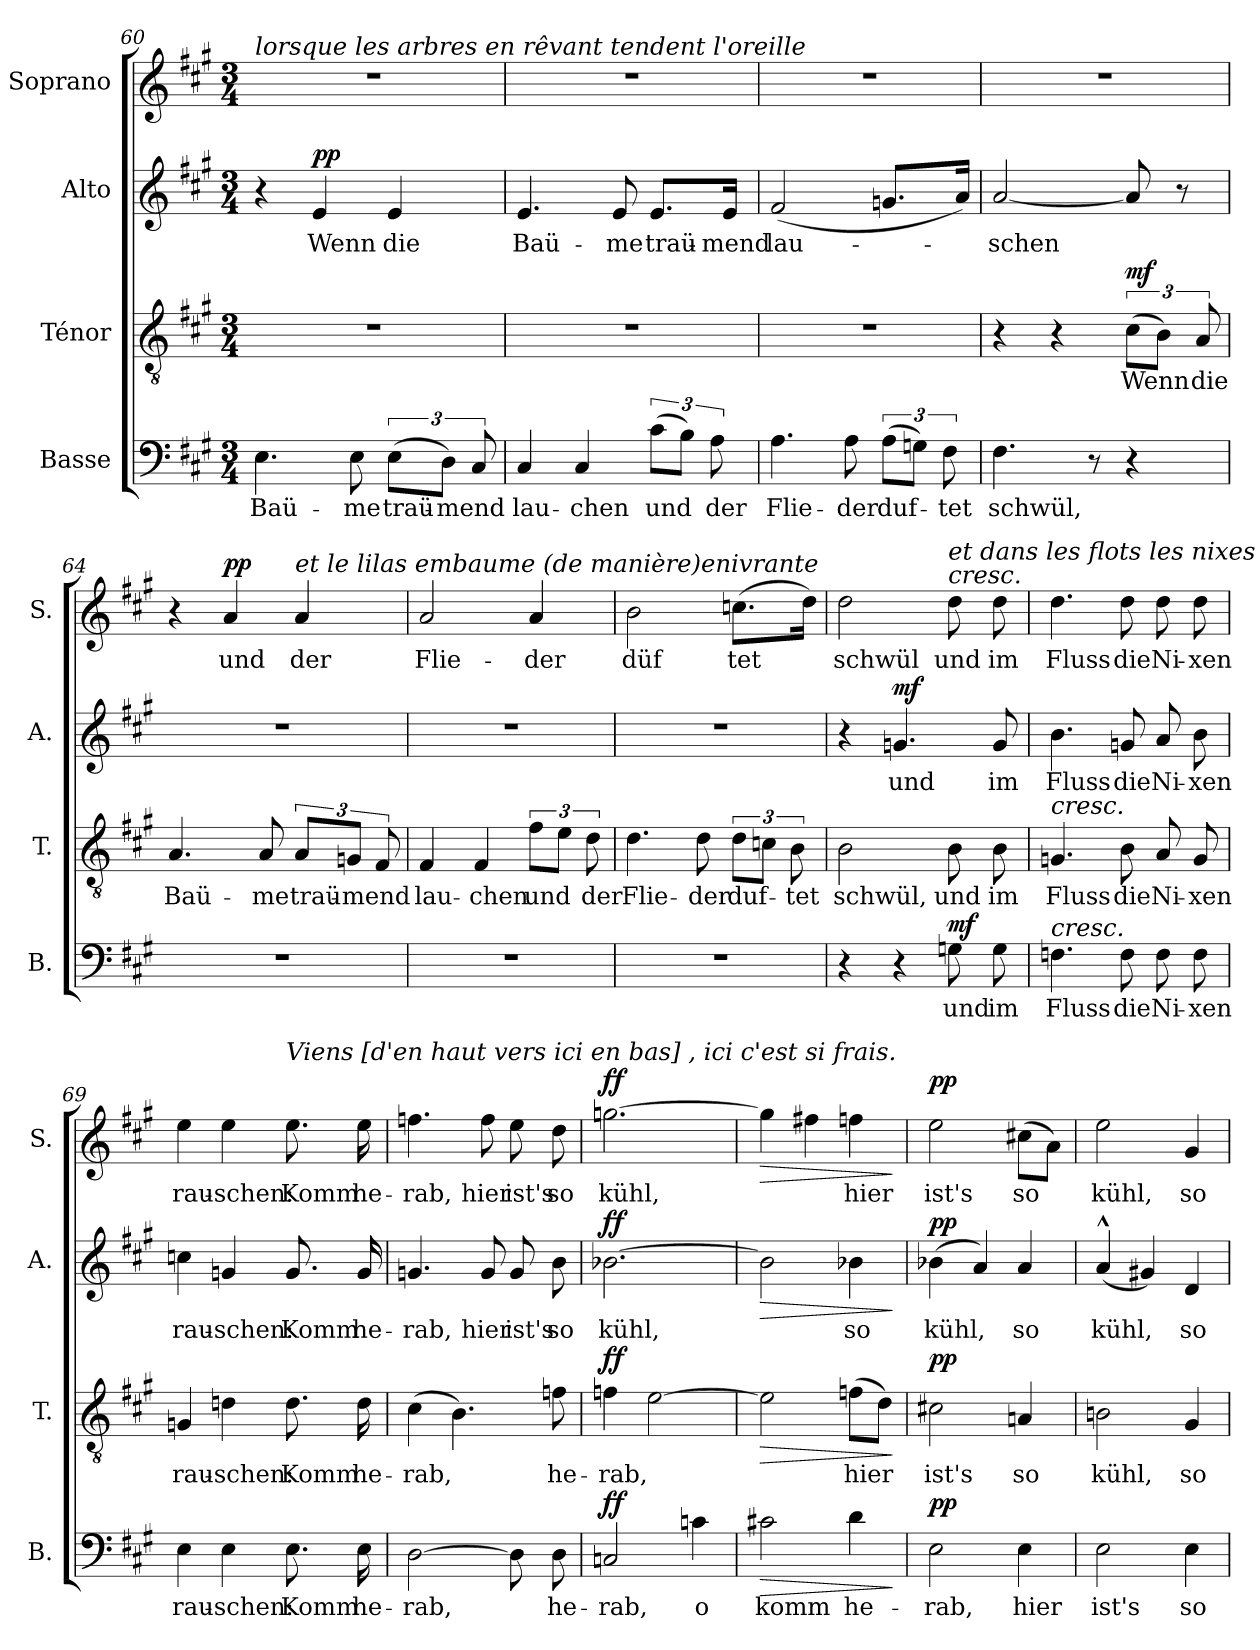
**kern	**text	**dynam	**kern	**text	**dynam	**kern	**text	**dynam	**kern	**text	**dynam
*part4	*part4	*part4	*part3	*part3	*part3	*part2	*part2	*part2	*part1	*part1	*part1
*staff4	*staff4	*staff4	*staff3	*staff3	*staff3	*staff2	*staff2	*staff2	*staff1	*staff1	*staff1
*I"Basse	*	*	*I"Ténor	*	*	*I"Alto	*	*	*I"Soprano	*	*
*I'B.	*	*	*I'T.	*	*	*I'A.	*	*	*I'S.	*	*
!!LO:LB:g=z
*clefF4	*	*	*clefGv2	*	*	*clefG2	*	*	*clefG2	*	*
*k[f#c#g#]	*	*	*k[f#c#g#]	*	*	*k[f#c#g#]	*	*	*k[f#c#g#]	*	*
*M3/4	*	*	*M3/4	*	*	*M3/4	*	*	*M3/4	*	*
=60	=60	=60	=60	=60	=60	=60	=60	=60	=60	=60	=60
!	!	!	!	!	!	!	!	!	!LO:TX:a:i:t=lorsque les arbres en rêvant tendent l'oreille	!	!
!	!LO:LY:b	!	!	!	!	!	!	!	!	!	!
4.E\	Baü-	.	2.r	.	.	4r	.	.	2.r	.	.
!	!	!	!	!	!	!	!LO:LY:b	!LO:DY:a	!	!	!
.	.	.	.	.	.	4e/	Wenn	pp	.	.	.
!	!LO:LY:b	!	!	!	!	!	!	!	!	!	!
8E\	-me	.	.	.	.	.	.	.	.	.	.
!	!LO:LY:b	!	!	!	!	!	!LO:LY:b	!	!	!	!
(>12E\L	traü-	.	.	.	.	4e/	die	.	.	.	.
!	!LO:LY:b	!	!	!	!	!	!	!	!	!	!
12D\J)	-mend	.	.	.	.	.	.	.	.	.	.
12C#/	.	.	.	.	.	.	.	.	.	.	.
=61	=61	=61	=61	=61	=61	=61	=61	=61	=61	=61	=61
!	!LO:LY:b	!	!	!	!	!	!LO:LY:b	!	!	!	!
4C#/	lau-	.	2.r	.	.	4.e/	Baü-	.	2.r	.	.
!	!LO:LY:b	!	!	!	!	!	!	!	!	!	!
4C#/	-chen	.	.	.	.	.	.	.	.	.	.
!	!	!	!	!	!	!	!LO:LY:b	!	!	!	!
.	.	.	.	.	.	8e/	-me	.	.	.	.
!	!LO:LY:b	!	!	!	!	!	!LO:LY:b	!	!	!	!
(>12c#\L	und	.	.	.	.	8.e/L	traü-	.	.	.	.
12B\J)	.	.	.	.	.	.	.	.	.	.	.
!	!LO:LY:b	!	!	!	!	!	!	!	!	!	!
12A\	der	.	.	.	.	.	.	.	.	.	.
!	!	!	!	!	!	!	!LO:LY:b	!	!	!	!
.	.	.	.	.	.	16e/Jk	-mend	.	.	.	.
=62	=62	=62	=62	=62	=62	=62	=62	=62	=62	=62	=62
!	!LO:LY:b	!	!	!	!	!	!LO:LY:b	!	!	!	!
4.A\	Flie-	.	2.r	.	.	(<2f#/	lau-	.	2.r	.	.
!	!LO:LY:b	!	!	!	!	!	!	!	!	!	!
8A\	-der	.	.	.	.	.	.	.	.	.	.
!	!LO:LY:b	!	!	!	!	!	!	!	!	!	!
(>12A\L	duf-	.	.	.	.	8.gn/L	.	.	.	.	.
12Gn\J)	.	.	.	.	.	.	.	.	.	.	.
!	!LO:LY:b	!	!	!	!	!	!	!	!	!	!
12F#\	-tet	.	.	.	.	.	.	.	.	.	.
.	.	.	.	.	.	16a/Jk)	.	.	.	.	.
=63	=63	=63	=63	=63	=63	=63	=63	=63	=63	=63	=63
!	!LO:LY:b	!	!	!	!	!	!LO:LY:b	!	!	!	!
4.F#\	schwül,	.	4r	.	.	[2a/	-schen	.	2.r	.	.
.	.	.	4r	.	.	.	.	.	.	.	.
8r	.	.	.	.	.	.	.	.	.	.	.
!	!	!	!	!LO:LY:b	!LO:DY:a	!	!	!	!	!	!
4r	.	.	(>12c#\L	Wenn	mf	8a/]	.	.	.	.	.
.	.	.	12B\J)	.	.	.	.	.	.	.	.
.	.	.	.	.	.	8r	.	.	.	.	.
!	!	!	!	!LO:LY:b	!	!	!	!	!	!	!
.	.	.	12A/	die	.	.	.	.	.	.	.
!!LO:LB:g=z
=64	=64	=64	=64	=64	=64	=64	=64	=64	=64	=64	=64
!	!	!	!	!LO:LY:b	!	!	!	!	!	!	!
2.r	.	.	4.A/	Baü-	.	2.r	.	.	4r	.	.
!	!	!	!	!	!	!	!	!	!	!LO:LY:b	!LO:DY:a
.	.	.	.	.	.	.	.	.	4a/	und	pp
!	!	!	!	!LO:LY:b	!	!	!	!	!	!	!
.	.	.	8A/	-me	.	.	.	.	.	.	.
!	!	!	!	!	!	!	!	!	!LO:TX:a:i:t=et le lilas embaume (de manière)enivrante	!	!
!	!	!	!	!LO:LY:b	!	!	!	!	!	!LO:LY:b	!
.	.	.	12A/L	traü-	.	.	.	.	4a/	der	.
!	!	!	!	!LO:LY:b	!	!	!	!	!	!	!
.	.	.	12Gn/J	-mend	.	.	.	.	.	.	.
.	.	.	12F#/	.	.	.	.	.	.	.	.
=65	=65	=65	=65	=65	=65	=65	=65	=65	=65	=65	=65
!	!	!	!	!LO:LY:b	!	!	!	!	!	!LO:LY:b	!
2.r	.	.	4F#/	lau-	.	2.r	.	.	2a/	Flie-	.
!	!	!	!	!LO:LY:b	!	!	!	!	!	!	!
.	.	.	4F#/	-chen	.	.	.	.	.	.	.
!	!	!	!	!LO:LY:b	!	!	!	!	!	!LO:LY:b	!
.	.	.	12f#\L	und	.	.	.	.	4a/	-der	.
.	.	.	12e\J	.	.	.	.	.	.	.	.
!	!	!	!	!LO:LY:b	!	!	!	!	!	!	!
.	.	.	12d\	der	.	.	.	.	.	.	.
=66	=66	=66	=66	=66	=66	=66	=66	=66	=66	=66	=66
!	!	!	!	!LO:LY:b	!	!	!	!	!	!LO:LY:b	!
2.r	.	.	4.d\	Flie-	.	2.r	.	.	2b\	düf	.
!	!	!	!	!LO:LY:b	!	!	!	!	!	!	!
.	.	.	8d\	-der	.	.	.	.	.	.	.
!	!	!	!	!LO:LY:b	!	!	!	!	!	!LO:LY:b	!
.	.	.	12d\L	duf-	.	.	.	.	(>8.ccn\L	tet	.
.	.	.	12cn\J	.	.	.	.	.	.	.	.
!	!	!	!	!LO:LY:b	!	!	!	!	!	!	!
.	.	.	12B\	-tet	.	.	.	.	.	.	.
.	.	.	.	.	.	.	.	.	16dd\Jk)	.	.
=67	=67	=67	=67	=67	=67	=67	=67	=67	=67	=67	=67
!	!	!	!	!LO:LY:b	!	!	!	!	!	!LO:LY:b	!
4r	.	.	2B\	schwül,	.	4r	.	.	2dd\	schwül	.
!	!	!	!	!	!	!	!LO:LY:b	!LO:DY:a	!	!	!
4r	.	.	.	.	.	4.gn/	und	mf	.	.	.
!	!	!	!	!	!	!	!	!	!LO:TX:a:i:t=cresc.	!	!
!	!	!	!	!	!	!	!	!	!LO:TX:a:i:t=et dans les flots les nixes murmurent	!	!
!	!LO:LY:b	!LO:DY:a	!	!LO:LY:b	!	!	!	!	!	!LO:LY:b	!
8Gn\	und	mf	8B\	und	.	.	.	.	8dd\	und	.
!	!LO:LY:b	!	!	!LO:LY:b	!	!	!LO:LY:b	!	!	!LO:LY:b	!
8G\	im	.	8B\	im	.	8g/	im	.	8dd\	im	.
=68	=68	=68	=68	=68	=68	=68	=68	=68	=68	=68	=68
!	!	!	!LO:TX:a:i:t=cresc.	!	!	!	!	!	!	!	!
!LO:TX:a:i:t=cresc.	!	!	!	!	!	!	!	!	!	!	!
!	!LO:LY:b	!	!	!LO:LY:b	!	!	!LO:LY:b	!	!	!LO:LY:b	!
4.Fn\	Fluss	.	4.Gn/	Fluss	.	4.b\	Fluss	.	4.dd\	Fluss	.
!	!LO:LY:b	!	!	!LO:LY:b	!	!	!LO:LY:b	!	!	!LO:LY:b	!
8F\	die	.	8B\	die	.	8gn/	die	.	8dd\	die	.
!	!LO:LY:b	!	!	!LO:LY:b	!	!	!LO:LY:b	!	!	!LO:LY:b	!
8F\	Ni-	.	8A/	Ni-	.	8a/	Ni-	.	8dd\	Ni-	.
!	!LO:LY:b	!	!	!LO:LY:b	!	!	!LO:LY:b	!	!	!LO:LY:b	!
8F\	-xen	.	8G/	-xen	.	8b\	-xen	.	8dd\	-xen	.
!!LO:PB:g=z
=69	=69	=69	=69	=69	=69	=69	=69	=69	=69	=69	=69
!	!LO:LY:b	!	!	!LO:LY:b	!	!	!LO:LY:b	!	!	!LO:LY:b	!
4E\	rau-	.	4Gn/	rau-	.	4ccn\	rau-	.	4ee\	rau-	.
!	!LO:LY:b	!	!	!LO:LY:b	!	!	!LO:LY:b	!	!	!LO:LY:b	!
4E\	-schen:	.	4dn\	-schen:	.	4gn/	-schen:	.	4ee\	-schen:	.
!	!	!	!	!	!	!	!	!	!LO:TX:a:i:t=Viens [d'en haut vers ici en bas] , ici c'est si frais.	!	!
!	!LO:LY:b	!	!	!LO:LY:b	!	!	!LO:LY:b	!	!	!LO:LY:b	!
8.E\	Komm	.	8.d\	Komm	.	8.g/	Komm	.	8.ee\	Komm	.
!	!LO:LY:b	!	!	!LO:LY:b	!	!	!LO:LY:b	!	!	!LO:LY:b	!
16E\	he-	.	16d\	he-	.	16g/	he-	.	16ee\	he-	.
=70	=70	=70	=70	=70	=70	=70	=70	=70	=70	=70	=70
!	!LO:LY:b	!	!	!LO:LY:b	!	!	!LO:LY:b	!	!	!LO:LY:b	!
[2D\	-rab,	.	(>4c#\	-rab,	.	4.gn/	-rab,	.	4.ffn\	-rab,	.
.	.	.	4.B\)	.	.	.	.	.	.	.	.
!	!	!	!	!	!	!	!LO:LY:b	!	!	!LO:LY:b	!
.	.	.	.	.	.	8g/	hier	.	8ff\	hier	.
!	!	!	!	!	!	!	!LO:LY:b	!	!	!LO:LY:b	!
8D\]	.	.	.	.	.	8g/	ist's	.	8ee\	ist's	.
!	!LO:LY:b	!	!	!LO:LY:b	!	!	!LO:LY:b	!	!	!LO:LY:b	!
8D\	he-	.	8fn\	he-	.	8b\	so	.	8dd\	so	.
=71	=71	=71	=71	=71	=71	=71	=71	=71	=71	=71	=71
!	!LO:LY:b	!LO:DY:a	!	!LO:LY:b	!LO:DY:a	!	!LO:LY:b	!LO:DY:a	!	!LO:LY:b	!LO:DY:a
2Cn/	-rab,	ff	4fn\	-rab,	ff	[2.b-X\	kühl,	ff	[2.ggn\	kühl,	ff
.	.	.	[2e\	.	.	.	.	.	.	.	.
!	!LO:LY:b	!	!	!	!	!	!	!	!	!	!
4cn\	o	.	.	.	.	.	.	.	.	.	.
=72	=72	=72	=72	=72	=72	=72	=72	=72	=72	=72	=72
!	!LO:LY:b	!LO:HP:b	!	!	!LO:HP:b	!	!	!LO:HP:b	!	!	!LO:HP:b
2c#X\	komm	>	2e\]	.	>	2b-\]	.	>	4gg\]	.	>
.	.	.	.	.	.	.	.	.	4ff#X\	.	.
!	!LO:LY:b	!	!	!LO:LY:b	!	!	!LO:LY:b	!	!	!LO:LY:b	!
4d\	he-	.	(>8fn\L	hier	.	4b-X\	so	.	4ffn\	hier	.
.	.	.	8d\J)	.	.	.	.	.	.	.	.
.	.	]	.	.	]	.	.	]	.	.	]
=73	=73	=73	=73	=73	=73	=73	=73	=73	=73	=73	=73
!	!LO:LY:b	!LO:DY:a	!	!LO:LY:b	!LO:DY:a	!	!LO:LY:b	!LO:DY:a	!	!LO:LY:b	!LO:DY:a
2E\	-rab,	pp	2c#X\	ist's	pp	(>4b-X\	kühl,	pp	2ee\	ist's	pp
.	.	.	.	.	.	4a/)	.	.	.	.	.
!	!LO:LY:b	!	!	!LO:LY:b	!	!	!LO:LY:b	!	!	!LO:LY:b	!
4E\	hier	.	4An/	so	.	4a/	so	.	(>8cc#X\L	so	.
.	.	.	.	.	.	.	.	.	8a\J)	.	.
=74	=74	=74	=74	=74	=74	=74	=74	=74	=74	=74	=74
!	!LO:LY:b	!	!	!LO:LY:b	!	!	!LO:LY:b	!	!	!LO:LY:b	!
2E\	ist's	.	2Bn\	kühl,	.	(<4a^^/	kühl,	.	2ee\	kühl,	.
.	.	.	.	.	.	4g#X/)	.	.	.	.	.
!	!LO:LY:b	!	!	!LO:LY:b	!	!	!LO:LY:b	!	!	!LO:LY:b	!
4E\	so	.	4G#/	so	.	4d/	so	.	4g#/	so	.
=	=	=	=	=	=	=	=	=	=	=	=
*-	*-	*-	*-	*-	*-	*-	*-	*-	*-	*-	*-
